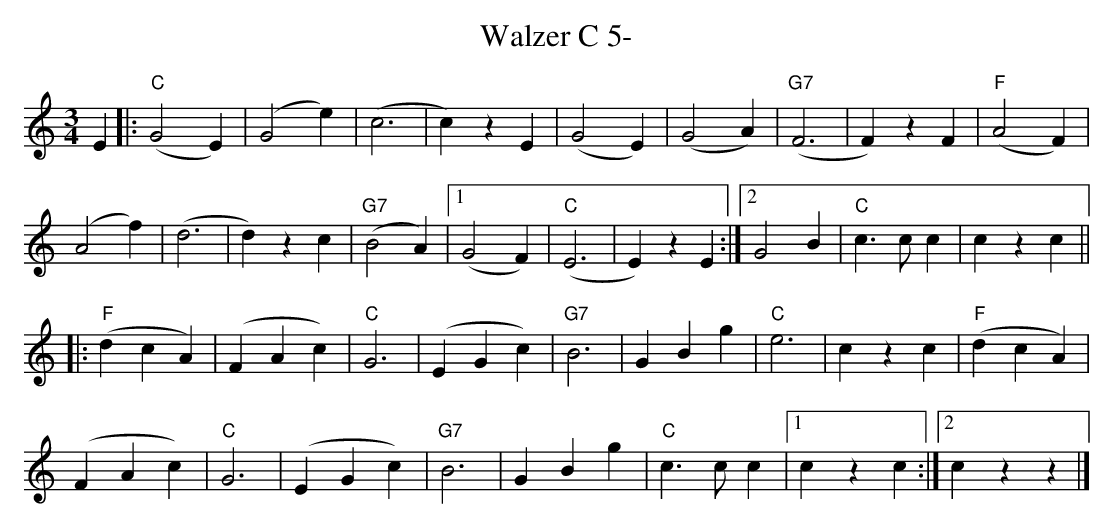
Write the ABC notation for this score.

X:1
T:Walzer C 5-
M:3/4
L:1/4
K:Cmaj
E |: ("C"G2E) | (G2e) | (c3 | c) zE | (G2E) | (G2A) | ("G7"F3 | F) zF | ("F"A2F) |
(A2f) | (d3 | d) zc | ("G7"B2A) |1 (G2F) | ("C"E3 | E) zE :|2 G2B | "C"c>c c | czc ||
|: ("F"dcA) | (FAc) | "C"G3 | (EGc) | "G7"B3 | GBg | "C"e3 | czc | ("F"dcA) |
(FAc) | "C"G3 | (EGc) | "G7"B3 | GBg | "C"c>cc |1 czc :|2 czz |]
